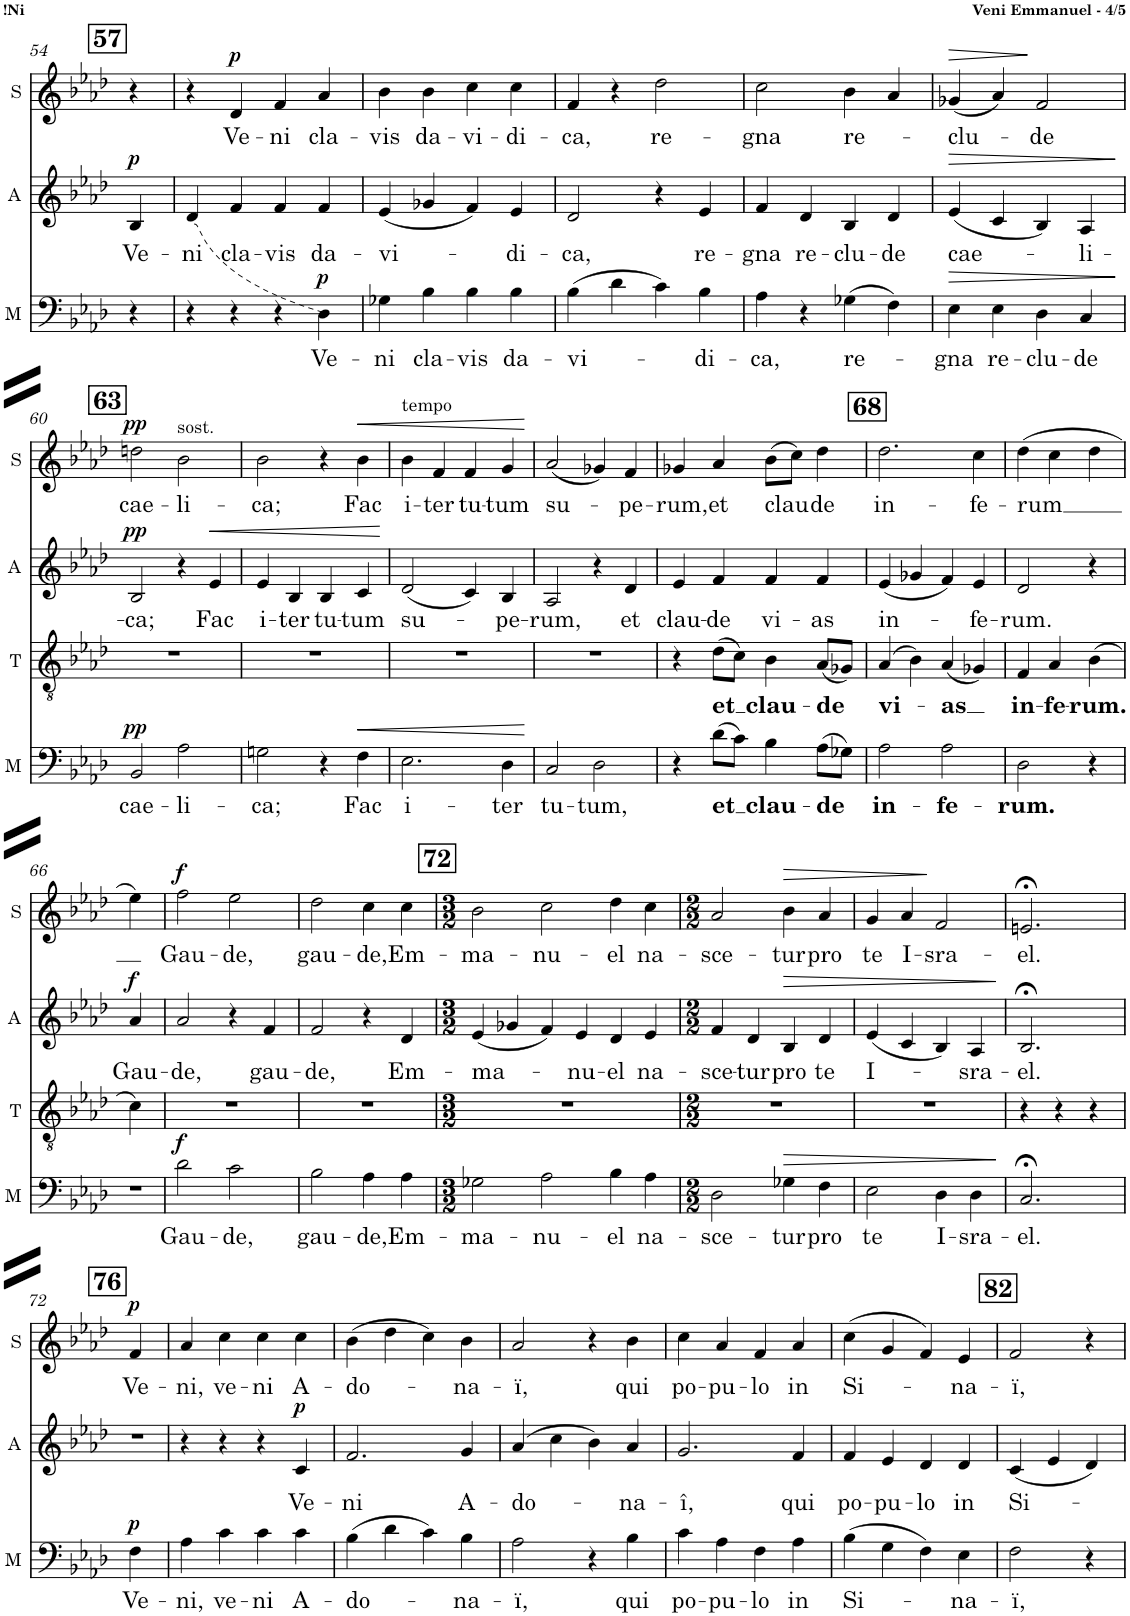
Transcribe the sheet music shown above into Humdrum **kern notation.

**kern	**text	**dynam	**kern	**text	**kern	**text	**dynam	**kern	**text	**dynam
*part4	*part4	*part4	*part3	*part3	*part2	*part2	*part2	*part1	*part1	*part1
*staff4	*staff4	*staff4	*staff3	*staff3	*staff2	*staff2	*staff2	*staff1	*staff1	*staff1
*I"M	*	*	*I"T	*	*I"A	*	*	*I"S	*	*
*I'M	*	*	*I'T	*	*I'A	*	*	*I'S	*	*
!!LO:PB:g=z
*clefF4	*	*	*clefGv2	*	*clefG2	*	*	*clefG2	*	*
*k[b-e-a-d-]	*	*	*k[b-e-a-d-]	*	*k[b-e-a-d-]	*	*	*k[b-e-a-d-]	*	*
*M2/2	*	*	*M2/2	*	*M2/2	*	*	*M2/2	*	*
!!LO:REH:place=s1:a:B:cj:fs=14:t=57
=54	=54	=54	=54	=54	=54	=54	=54	=54	=54	=54
!	!	!	!	!	!	!LO:LY:b	!LO:DY:a	!	!	!
4r	.	.	1r	.	4B-/	Ve-	p	4r	.	.
2.ryy	.	.	.	.	2.ryy	.	.	2.ryy	.	.
=55	=55	=55	=55	=55	=55	=55	=55	=55	=55	=55
!	!	!	!	!	!	!LO:LY:b	!	!	!	!
4r	.	.	1r	.	(4d-/	-ni	.	4r	.	.
!	!	!	!	!	!	!LO:LY:b	!	!	!LO:LY:b	!LO:DY:a
4r	.	.	.	.	4f/	cla-	.	4d-/	Ve-	p
!	!	!	!	!	!	!LO:LY:b	!	!	!LO:LY:b	!
4r	.	.	.	.	4f/	-vis	.	4f/	-ni	.
!	!LO:LY:b	!LO:DY:a	!	!	!	!LO:LY:b	!	!	!LO:LY:b	!
4D-\)	Ve-	p	.	.	4f/	da-	.	4a-/	cla-	.
=56	=56	=56	=56	=56	=56	=56	=56	=56	=56	=56
!	!LO:LY:b	!	!	!	!	!LO:LY:b	!	!	!LO:LY:b	!
4G-X\	-ni	.	1r	.	(4e-/	-vi-	.	4b-\	-vis	.
!	!LO:LY:b	!	!	!	!	!	!	!	!LO:LY:b	!
4B-\	cla-	.	.	.	4g-X/	.	.	4b-\	da-	.
!	!LO:LY:b	!	!	!	!	!	!	!	!LO:LY:b	!
4B-\	-vis	.	.	.	4f/)	.	.	4cc\	-vi-	.
!	!LO:LY:b	!	!	!	!	!LO:LY:b	!	!	!LO:LY:b	!
4B-\	da-	.	.	.	4e-/	-di-	.	4cc\	-di-	.
=57	=57	=57	=57	=57	=57	=57	=57	=57	=57	=57
!	!LO:LY:b	!	!	!	!	!LO:LY:b	!	!	!LO:LY:b	!
(4B-\	-vi-	.	1r	.	2d-/	-ca,	.	4f/	-ca,	.
4d-\	.	.	.	.	.	.	.	4r	.	.
!	!	!	!	!	!	!	!	!	!LO:LY:b	!
4c\)	.	.	.	.	4r	.	.	2dd-\	re-	.
!	!LO:LY:b	!	!	!	!	!LO:LY:b	!	!	!	!
4B-\	-di-	.	.	.	4e-/	re-	.	.	.	.
=58	=58	=58	=58	=58	=58	=58	=58	=58	=58	=58
!	!LO:LY:b	!	!	!	!	!LO:LY:b	!	!	!LO:LY:b	!
4A-\	-ca,	.	1r	.	4f/	-gna	.	2cc\	-gna	.
!	!	!	!	!	!	!LO:LY:b	!	!	!	!
4r	.	.	.	.	4d-/	re-	.	.	.	.
!	!LO:LY:b	!	!	!	!	!LO:LY:b	!	!	!LO:LY:b	!
(4G-X\	re-	.	.	.	4B-/	-clu-	.	4b-\	re-	.
!	!	!	!	!	!	!LO:LY:b	!	!	!	!
4F\)	.	.	.	.	4d-/	-de	.	4a-/	.	.
=59	=59	=59	=59	=59	=59	=59	=59	=59	=59	=59
!	!LO:LY:b	!LO:HP:b	!	!	!	!LO:LY:b	!LO:HP:b	!	!LO:LY:b	!LO:HP:b
4E-\	-gna	>	1r	.	(4e-/	cae-	>	(4g-X/	-clu-	>
!	!LO:LY:b	!	!	!	!	!	!	!	!	!
4E-\	re-	.	.	.	4c/	.	.	4a-/)	.	.
!	!LO:LY:b	!	!	!	!	!	!	!	!LO:LY:b	!
4D-\	-clu-	.	.	.	4B-/)	.	.	2f/	-de	]
!	!LO:LY:b	!	!	!	!	!LO:LY:b	!	!	!	!
4C/	-de	.	.	.	4A-/	-li-	.	.	.	.
.	.	]	.	.	.	.	]	.	.	.
!!LO:LB:g=z
!!LO:REH:place=s1:a:B:cj:fs=14:t=63
=60	=60	=60	=60	=60	=60	=60	=60	=60	=60	=60
!	!LO:LY:b	!LO:DY:a	!	!	!	!LO:LY:b	!LO:DY:a	!	!LO:LY:b	!LO:DY:a
2BB-/	cae-	pp	1r	.	2B-/	-ca;	pp	2ddn\	cae-	pp
!	!	!	!	!	!	!	!	!LO:TX:a:t=sost.	!	!
!	!LO:LY:b	!	!	!	!	!	!	!	!LO:LY:b	!
2A-\	-li-	.	.	.	4r	.	.	2b-\	-li-	.
!	!	!	!	!	!	!LO:LY:b	!LO:HP:b	!	!	!
.	.	.	.	.	4e-/	Fac	<	.	.	.
=61	=61	=61	=61	=61	=61	=61	=61	=61	=61	=61
!	!LO:LY:b	!	!	!	!	!LO:LY:b	!	!	!LO:LY:b	!
2Gn\	-ca;	.	1r	.	4e-/	i-	.	2b-\	-ca;	.
!	!	!	!	!	!	!LO:LY:b	!	!	!	!
.	.	.	.	.	4B-/	-ter	.	.	.	.
!	!	!	!	!	!	!LO:LY:b	!	!	!	!
4r	.	.	.	.	4B-/	tu-	.	4r	.	.
!	!LO:LY:b	!LO:HP:b	!	!	!	!LO:LY:b	!	!	!LO:LY:b	!LO:HP:b
4F\	Fac	<	.	.	4c/	-tum	.	4b-\	Fac	<
.	.	.	.	.	.	.	[	.	.	.
=62	=62	=62	=62	=62	=62	=62	=62	=62	=62	=62
!	!	!	!	!	!	!	!	!LO:TX:a:t=tempo	!	!
!	!LO:LY:b	!	!	!	!	!LO:LY:b	!	!	!LO:LY:b	!
2.E-\	i-	.	1r	.	(2d-/	su-	.	4b-\	i-	.
!	!	!	!	!	!	!	!	!	!LO:LY:b	!
.	.	.	.	.	.	.	.	4f/	-ter	.
!	!	!	!	!	!	!	!	!	!LO:LY:b	!
.	.	.	.	.	4c/)	.	.	4f/	tu-	.
!	!LO:LY:b	!	!	!	!	!LO:LY:b	!	!	!LO:LY:b	!
4D-\	-ter	.	.	.	4B-/	-pe-	.	4g/	-tum	.
.	.	[	.	.	.	.	.	.	.	[
=63	=63	=63	=63	=63	=63	=63	=63	=63	=63	=63
!	!LO:LY:b	!	!	!	!	!LO:LY:b	!	!	!LO:LY:b	!
2C/	tu-	.	1r	.	2A-/	-rum,	.	(2a-/	su-	.
!	!LO:LY:b	!	!	!	!	!	!	!	!	!
2D-\	-tum,	.	.	.	4r	.	.	4g-X/)	.	.
!	!	!	!	!	!	!LO:LY:b	!	!	!LO:LY:b	!
.	.	.	.	.	4d-/	et	.	4f/	-pe-	.
=64	=64	=64	=64	=64	=64	=64	=64	=64	=64	=64
!	!	!	!	!	!	!LO:LY:b	!	!	!LO:LY:b	!
4r	.	.	4r	.	4e-/	clau-	.	4g-X/	-rum,	.
!	!LO:LY:b	!	!	!LO:LY:b	!	!LO:LY:b	!	!	!LO:LY:b	!
(8d-\L	et	.	(8d-\L	et	4f/	-de	.	4a-/	et	.
8c\J)	.	.	8c\J)	.	.	.	.	.	.	.
!	!LO:LY:b	!	!	!LO:LY:b	!	!LO:LY:b	!	!	!LO:LY:b	!
4B-\	clau-	.	4B-\	clau-	4f/	vi-	.	(8b-\L	clau	.
.	.	.	.	.	.	.	.	8cc\J)	.	.
!	!LO:LY:b	!	!	!LO:LY:b	!	!LO:LY:b	!	!	!LO:LY:b	!
(8A-\L	-de	.	(8A-/L	-de	4f/	-as	.	4dd-\	de	.
8G-X\J)	.	.	8G-X/J)	.	.	.	.	.	.	.
!!LO:REH:place=s1:a:B:cj:fs=14:t=68
=65	=65	=65	=65	=65	=65	=65	=65	=65	=65	=65
!	!LO:LY:b	!	!	!LO:LY:b	!	!LO:LY:b	!	!	!LO:LY:b	!
2A-\	in-	.	(4A-/	vi-	(4e-/	in-	.	2.dd-\	in-	.
.	.	.	4B-\)	.	4g-X/	.	.	.	.	.
!	!LO:LY:b	!	!	!LO:LY:b	!	!	!	!	!	!
2A-\	-fe-	.	(4A-/	-as	4f/)	.	.	.	.	.
!	!	!	!	!	!	!LO:LY:b	!	!	!LO:LY:b	!
.	.	.	4G-X/)	.	4e-/	-fe-	.	4cc\	-fe-	.
=65X7	=65X7	=65X7	=65X7	=65X7	=65X7	=65X7	=65X7	=65X7	=65X7	=65X7
!	!LO:LY:b	!	!	!LO:LY:b	!	!LO:LY:b	!	!	!LO:LY:b	!
2D-\	-rum.	.	4F/	in-	2d-/	-rum.	.	(4dd-\	-rum	.
!	!	!	!	!LO:LY:b	!	!	!	!	!	!
.	.	.	4A-/	-fe-	.	.	.	4cc\	.	.
!	!	!	!	!LO:LY:b	!	!	!	!	!	!
4r	.	.	(4B-\	-rum.	4r	.	.	4dd-\	.	.
!!LO:LB:g=z
=66	=66	=66	=66	=66	=66	=66	=66	=66	=66	=66
!	!	!	!	!	!	!LO:LY:b	!LO:DY:a	!	!	!
1r	.	.	4c\)	.	4a-/	Gau-	f	4ee-\)	.	.
.	.	.	2.ryy	.	2.ryy	.	.	2.ryy	.	.
=67	=67	=67	=67	=67	=67	=67	=67	=67	=67	=67
!	!LO:LY:b	!LO:DY:a	!	!	!	!LO:LY:b	!	!	!LO:LY:b	!LO:DY:a
2d-\	Gau-	f	1r	.	2a-/	-de,	.	2ff\	Gau-	f
!	!LO:LY:b	!	!	!	!	!	!	!	!LO:LY:b	!
2c\	-de,	.	.	.	4r	.	.	2ee-\	-de,	.
!	!	!	!	!	!	!LO:LY:b	!	!	!	!
.	.	.	.	.	4f/	gau-	.	.	.	.
=68	=68	=68	=68	=68	=68	=68	=68	=68	=68	=68
!	!LO:LY:b	!	!	!	!	!LO:LY:b	!	!	!LO:LY:b	!
2B-\	gau-	.	1r	.	2f/	-de,	.	2dd-\	gau-	.
!	!LO:LY:b	!	!	!	!	!	!	!	!LO:LY:b	!
4A-\	-de,	.	.	.	4r	.	.	4cc\	-de,	.
!	!LO:LY:b	!	!	!	!	!LO:LY:b	!	!	!LO:LY:b	!
4A-\	Em-	.	.	.	4d-/	Em-	.	4cc\	Em-	.
!!LO:REH:place=s1:a:B:cj:fs=14:t=72
=69	=69	=69	=69	=69	=69	=69	=69	=69	=69	=69
*M3/2	*	*	*M3/2	*	*M3/2	*	*	*M3/2	*	*
!	!LO:LY:b	!	!	!	!	!LO:LY:b	!	!	!LO:LY:b	!
2G-X\	-ma-	.	1.r	.	(4e-/	-ma-	.	2b-\	-ma-	.
.	.	.	.	.	4g-X/	.	.	.	.	.
!	!LO:LY:b	!	!	!	!	!	!	!	!LO:LY:b	!
2A-\	-nu-	.	.	.	4f/)	.	.	2cc\	-nu-	.
!	!	!	!	!	!	!LO:LY:b	!	!	!	!
.	.	.	.	.	4e-/	-nu-	.	.	.	.
!	!LO:LY:b	!	!	!	!	!LO:LY:b	!	!	!LO:LY:b	!
4B-\	-el	.	.	.	4d-/	-el	.	4dd-\	-el	.
!	!LO:LY:b	!	!	!	!	!LO:LY:b	!	!	!LO:LY:b	!
4A-\	na-	.	.	.	4e-/	na-	.	4cc\	na-	.
=70	=70	=70	=70	=70	=70	=70	=70	=70	=70	=70
*M2/2	*	*	*M2/2	*	*M2/2	*	*	*M2/2	*	*
!	!LO:LY:b	!	!	!	!	!LO:LY:b	!	!	!LO:LY:b	!
2D-\	-sce-	.	1r	.	4f/	-sce-	.	2a-/	-sce-	.
!	!	!	!	!	!	!LO:LY:b	!	!	!	!
.	.	.	.	.	4d-/	-tur	.	.	.	.
!	!LO:LY:b	!LO:HP:b	!	!	!	!LO:LY:b	!LO:HP:b	!	!LO:LY:b	!LO:HP:b
4G-X\	-tur	>	.	.	4B-/	pro	>	4b-\	-tur	>
!	!LO:LY:b	!	!	!	!	!LO:LY:b	!	!	!LO:LY:b	!
4F\	pro	.	.	.	4d-/	te	.	4a-/	pro	.
=71	=71	=71	=71	=71	=71	=71	=71	=71	=71	=71
!	!LO:LY:b	!	!	!	!	!LO:LY:b	!	!	!LO:LY:b	!
2E-\	te	.	1r	.	(4e-/	I-	.	4g/	te	.
!	!	!	!	!	!	!	!	!	!LO:LY:b	!
.	.	.	.	.	4c/	.	.	4a-/	I-	.
!	!LO:LY:b	!	!	!	!	!	!	!	!LO:LY:b	!
4D-\	I-	.	.	.	4B-/)	.	.	2f/	-sra-	]
!	!LO:LY:b	!	!	!	!	!LO:LY:b	!	!	!	!
4D-\	-sra-	.	.	.	4A-/	-sra-	.	.	.	.
.	.	]	.	.	.	.	]	.	.	.
=71X8	=71X8	=71X8	=71X8	=71X8	=71X8	=71X8	=71X8	=71X8	=71X8	=71X8
!	!LO:LY:b	!	!	!	!	!LO:LY:b	!	!	!LO:LY:b	!
2.C;</	-el.	.	4r	.	2.B-;</	-el.	.	2.en;</	-el.	.
.	.	.	4r	.	.	.	.	.	.	.
.	.	.	4r	.	.	.	.	.	.	.
!!LO:LB:g=z
!!LO:REH:place=s1:a:B:cj:fs=14:t=76
=72	=72	=72	=72	=72	=72	=72	=72	=72	=72	=72
!	!LO:LY:b	!LO:DY:a	!	!	!	!	!	!	!LO:LY:b	!LO:DY:a
4F\	Ve-	p	1r	.	1r	.	.	4f/	Ve-	p
2.ryy	.	.	.	.	.	.	.	2.ryy	.	.
=73	=73	=73	=73	=73	=73	=73	=73	=73	=73	=73
!	!LO:LY:b	!	!	!	!	!	!	!	!LO:LY:b	!
4A-\	-ni,	.	1r	.	4r	.	.	4a-/	-ni,	.
!	!LO:LY:b	!	!	!	!	!	!	!	!LO:LY:b	!
4c\	ve-	.	.	.	4r	.	.	4cc\	ve-	.
!	!LO:LY:b	!	!	!	!	!	!	!	!LO:LY:b	!
4c\	-ni	.	.	.	4r	.	.	4cc\	-ni	.
!	!LO:LY:b	!	!	!	!	!LO:LY:b	!LO:DY:a	!	!LO:LY:b	!
4c\	A-	.	.	.	4c/	Ve-	p	4cc\	A-	.
=74	=74	=74	=74	=74	=74	=74	=74	=74	=74	=74
!	!LO:LY:b	!	!	!	!	!LO:LY:b	!	!	!LO:LY:b	!
(4B-\	-do-	.	1r	.	2.f/	-ni	.	(4b-\	-do-	.
4d-\	.	.	.	.	.	.	.	4dd-\	.	.
4c\)	.	.	.	.	.	.	.	4cc\)	.	.
!	!LO:LY:b	!	!	!	!	!LO:LY:b	!	!	!LO:LY:b	!
4B-\	-na-	.	.	.	4g/	A-	.	4b-\	-na-	.
=75	=75	=75	=75	=75	=75	=75	=75	=75	=75	=75
!	!LO:LY:b	!	!	!	!	!LO:LY:b	!	!	!LO:LY:b	!
2A-\	-ï,	.	1r	.	(4a-/	-do-	.	2a-/	-ï,	.
.	.	.	.	.	4cc\	.	.	.	.	.
4r	.	.	.	.	4b-\)	.	.	4r	.	.
!	!LO:LY:b	!	!	!	!	!LO:LY:b	!	!	!LO:LY:b	!
4B-\	qui	.	.	.	4a-/	-na-	.	4b-\	qui	.
=76	=76	=76	=76	=76	=76	=76	=76	=76	=76	=76
!	!LO:LY:b	!	!	!	!	!LO:LY:b	!	!	!LO:LY:b	!
4c\	po-	.	1r	.	2.g/	-î,	.	4cc\	po-	.
!	!LO:LY:b	!	!	!	!	!	!	!	!LO:LY:b	!
4A-\	-pu-	.	.	.	.	.	.	4a-/	-pu-	.
!	!LO:LY:b	!	!	!	!	!	!	!	!LO:LY:b	!
4F\	-lo	.	.	.	.	.	.	4f/	-lo	.
!	!LO:LY:b	!	!	!	!	!LO:LY:b	!	!	!LO:LY:b	!
4A-\	in	.	.	.	4f/	qui	.	4a-/	in	.
=77	=77	=77	=77	=77	=77	=77	=77	=77	=77	=77
!	!LO:LY:b	!	!	!	!	!LO:LY:b	!	!	!LO:LY:b	!
(4B-\	Si-	.	1r	.	4f/	po-	.	(4cc\	Si-	.
!	!	!	!	!	!	!LO:LY:b	!	!	!	!
4G\	.	.	.	.	4e-/	-pu-	.	4g/	.	.
!	!	!	!	!	!	!LO:LY:b	!	!	!	!
4F\)	.	.	.	.	4d-/	-lo	.	4f/)	.	.
!	!LO:LY:b	!	!	!	!	!LO:LY:b	!	!	!LO:LY:b	!
4E-\	-na-	.	.	.	4d-/	in	.	4e-/	-na-	.
!!LO:REH:place=s1:a:B:cj:fs=14:t=82
=77X9	=77X9	=77X9	=77X9	=77X9	=77X9	=77X9	=77X9	=77X9	=77X9	=77X9
!	!LO:LY:b	!	!	!	!	!LO:LY:b	!	!	!LO:LY:b	!
2F\	-ï,	.	4r	.	(4c/	Si-	.	2f/	-ï,	.
.	.	.	4r	.	4e-/	.	.	.	.	.
4r	.	.	4r	.	4d-/)	.	.	4r	.	.
=	=	=	=	=	=	=	=	=	=	=
*-	*-	*-	*-	*-	*-	*-	*-	*-	*-	*-
